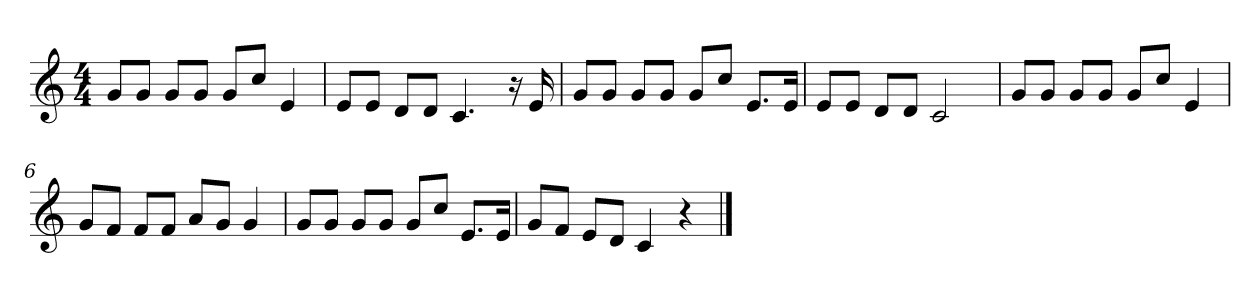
**kern
*part1
*staff1
*k[]
*M4/4
*MM120
=1
8gL
8gJ
8gL
8gJ
8gL
8ccJ
4e
=2
8eL
8eJ
8dL
8dJ
4.c
16r
16e
=3
8gL
8gJ
8gL
8gJ
8gL
8ccJ
8.eL
16eJk
=4
8eL
8eJ
8dL
8dJ
2c
=5
8gL
8gJ
8gL
8gJ
8gL
8ccJ
4e
=6
8gL
8fJ
8fL
8fJ
8aL
8gJ
4g
=7
8gL
8gJ
8gL
8gJ
8gL
8ccJ
8.eL
16eJk
=8
8gL
8fJ
8eL
8dJ
4c
4r
==
*-
